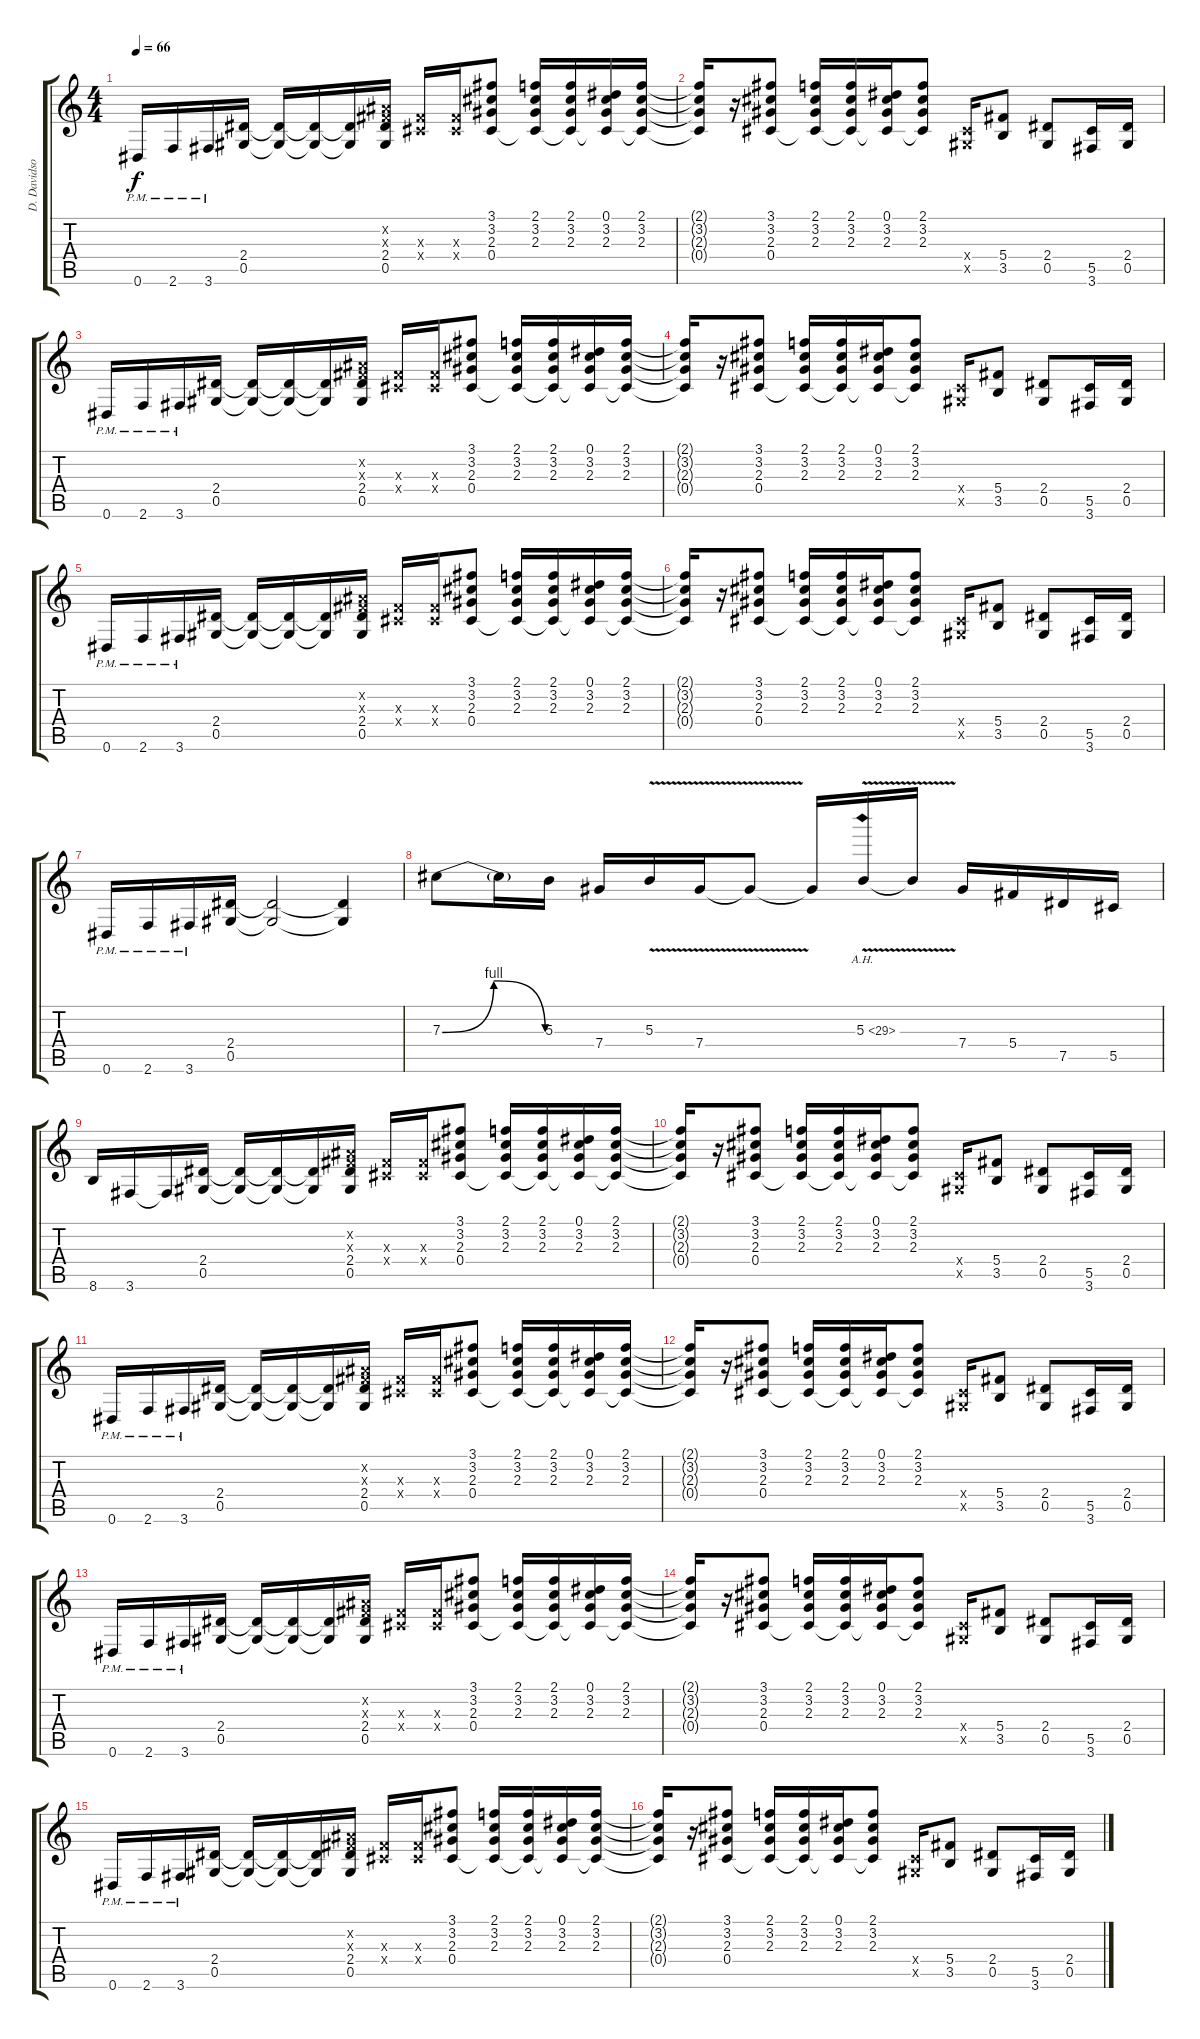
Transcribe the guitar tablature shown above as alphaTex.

\track ("D. Davidson" "D. Davidso") {instrument overdrivenguitar}
\staff {score tabs}
\tuning (Eb4 Bb3 Gb3 Db3 Ab2 Eb2) {hide}
\ts (4 4)
\tempo 66
\clef g2
\ks c
0.6{pm}.16{dy f} 2.6{pm}.16 3.6{pm}.16 (2.4 0.5).16 (2.4{t} 0.5{t}).16 (2.4{t} 0.5{t}).16 (2.4{t} 0.5{t}).16 (0.2{x} 0.3{x} 2.4 0.5).16 (0.3{x} 0.4{x}).16 (0.3{x} 0.4{x}).16 (3.1 3.2 2.3 0.4).8 (2.1 3.2 2.3 0.4{t}).16 (2.1 3.2 2.3 0.4{t}).16 (0.1 3.2 2.3 0.4{t}).16 (2.1 3.2 2.3 0.4{t}).16 |
(2.1{t} 3.2{t} 2.3{t} 0.4{t}).16 r.16 (3.1 3.2 2.3 0.4).8 (2.1 3.2 2.3 0.4{t}).16 (2.1 3.2 2.3 0.4{t}).16 (0.1 3.2 2.3 0.4{t}).16 (2.1 3.2 2.3 0.4{t}).8 (0.4{x} 0.5{x}).16 (5.4 3.5).8 (2.4 0.5).8 (5.5 3.6).16 (2.4 0.5).16 |
0.6{pm}.16 2.6{pm}.16 3.6{pm}.16 (2.4 0.5).16 (2.4{t} 0.5{t}).16 (2.4{t} 0.5{t}).16 (2.4{t} 0.5{t}).16 (0.2{x} 0.3{x} 2.4 0.5).16 (0.3{x} 0.4{x}).16 (0.3{x} 0.4{x}).16 (3.1 3.2 2.3 0.4).8 (2.1 3.2 2.3 0.4{t}).16 (2.1 3.2 2.3 0.4{t}).16 (0.1 3.2 2.3 0.4{t}).16 (2.1 3.2 2.3 0.4{t}).16 |
(2.1{t} 3.2{t} 2.3{t} 0.4{t}).16 r.16 (3.1 3.2 2.3 0.4).8 (2.1 3.2 2.3 0.4{t}).16 (2.1 3.2 2.3 0.4{t}).16 (0.1 3.2 2.3 0.4{t}).16 (2.1 3.2 2.3 0.4{t}).8 (0.4{x} 0.5{x}).16 (5.4 3.5).8 (2.4 0.5).8 (5.5 3.6).16 (2.4 0.5).16 |
0.6{pm}.16 2.6{pm}.16 3.6{pm}.16 (2.4 0.5).16 (2.4{t} 0.5{t}).16 (2.4{t} 0.5{t}).16 (2.4{t} 0.5{t}).16 (0.2{x} 0.3{x} 2.4 0.5).16 (0.3{x} 0.4{x}).16 (0.3{x} 0.4{x}).16 (3.1 3.2 2.3 0.4).8 (2.1 3.2 2.3 0.4{t}).16 (2.1 3.2 2.3 0.4{t}).16 (0.1 3.2 2.3 0.4{t}).16 (2.1 3.2 2.3 0.4{t}).16 |
(2.1{t} 3.2{t} 2.3{t} 0.4{t}).16 r.16 (3.1 3.2 2.3 0.4).8 (2.1 3.2 2.3 0.4{t}).16 (2.1 3.2 2.3 0.4{t}).16 (0.1 3.2 2.3 0.4{t}).16 (2.1 3.2 2.3 0.4{t}).8 (0.4{x} 0.5{x}).16 (5.4 3.5).8 (2.4 0.5).8 (5.5 3.6).16 (2.4 0.5).16 |
0.6{pm}.16 2.6{pm}.16 3.6{pm}.16 (2.4 0.5).16 (2.4{t} 0.5{t}).2 (2.4{t} 0.5{t}).4 |
7.3{be (bendrelease 0 0 15 4 45 4 60 0)}.8 7.3{t}.16 5.3.16 7.4.16 5.3{v}.16 7.4{v}.16 7.4{t}.8 7.4{t}.16 5.3{ah 24 v}.16 5.3{t}.16 7.4.16 5.4.16 7.5.16 5.5.16 |
8.6.16 3.6.16 3.6{t}.16 (2.4 0.5).16 (2.4{t} 0.5{t}).16 (2.4{t} 0.5{t}).16 (2.4{t} 0.5{t}).16 (0.2{x} 0.3{x} 2.4 0.5).16 (0.3{x} 0.4{x}).16 (0.3{x} 0.4{x}).16 (3.1 3.2 2.3 0.4).8 (2.1 3.2 2.3 0.4{t}).16 (2.1 3.2 2.3 0.4{t}).16 (0.1 3.2 2.3 0.4{t}).16 (2.1 3.2 2.3 0.4{t}).16 |
(2.1{t} 3.2{t} 2.3{t} 0.4{t}).16 r.16 (3.1 3.2 2.3 0.4).8 (2.1 3.2 2.3 0.4{t}).16 (2.1 3.2 2.3 0.4{t}).16 (0.1 3.2 2.3 0.4{t}).16 (2.1 3.2 2.3 0.4{t}).8 (0.4{x} 0.5{x}).16 (5.4 3.5).8 (2.4 0.5).8 (5.5 3.6).16 (2.4 0.5).16 |
0.6{pm}.16 2.6{pm}.16 3.6{pm}.16 (2.4 0.5).16 (2.4{t} 0.5{t}).16 (2.4{t} 0.5{t}).16 (2.4{t} 0.5{t}).16 (0.2{x} 0.3{x} 2.4 0.5).16 (0.3{x} 0.4{x}).16 (0.3{x} 0.4{x}).16 (3.1 3.2 2.3 0.4).8 (2.1 3.2 2.3 0.4{t}).16 (2.1 3.2 2.3 0.4{t}).16 (0.1 3.2 2.3 0.4{t}).16 (2.1 3.2 2.3 0.4{t}).16 |
(2.1{t} 3.2{t} 2.3{t} 0.4{t}).16 r.16 (3.1 3.2 2.3 0.4).8 (2.1 3.2 2.3 0.4{t}).16 (2.1 3.2 2.3 0.4{t}).16 (0.1 3.2 2.3 0.4{t}).16 (2.1 3.2 2.3 0.4{t}).8 (0.4{x} 0.5{x}).16 (5.4 3.5).8 (2.4 0.5).8 (5.5 3.6).16 (2.4 0.5).16 |
0.6{pm}.16 2.6{pm}.16 3.6{pm}.16 (2.4 0.5).16 (2.4{t} 0.5{t}).16 (2.4{t} 0.5{t}).16 (2.4{t} 0.5{t}).16 (0.2{x} 0.3{x} 2.4 0.5).16 (0.3{x} 0.4{x}).16 (0.3{x} 0.4{x}).16 (3.1 3.2 2.3 0.4).8 (2.1 3.2 2.3 0.4{t}).16 (2.1 3.2 2.3 0.4{t}).16 (0.1 3.2 2.3 0.4{t}).16 (2.1 3.2 2.3 0.4{t}).16 |
(2.1{t} 3.2{t} 2.3{t} 0.4{t}).16 r.16 (3.1 3.2 2.3 0.4).8 (2.1 3.2 2.3 0.4{t}).16 (2.1 3.2 2.3 0.4{t}).16 (0.1 3.2 2.3 0.4{t}).16 (2.1 3.2 2.3 0.4{t}).8 (0.4{x} 0.5{x}).16 (5.4 3.5).8 (2.4 0.5).8 (5.5 3.6).16 (2.4 0.5).16 |
0.6{pm}.16 2.6{pm}.16 3.6{pm}.16 (2.4 0.5).16 (2.4{t} 0.5{t}).16 (2.4{t} 0.5{t}).16 (2.4{t} 0.5{t}).16 (0.2{x} 0.3{x} 2.4 0.5).16 (0.3{x} 0.4{x}).16 (0.3{x} 0.4{x}).16 (3.1 3.2 2.3 0.4).8 (2.1 3.2 2.3 0.4{t}).16 (2.1 3.2 2.3 0.4{t}).16 (0.1 3.2 2.3 0.4{t}).16 (2.1 3.2 2.3 0.4{t}).16 |
(2.1{t} 3.2{t} 2.3{t} 0.4{t}).16 r.16 (3.1 3.2 2.3 0.4).8 (2.1 3.2 2.3 0.4{t}).16 (2.1 3.2 2.3 0.4{t}).16 (0.1 3.2 2.3 0.4{t}).16 (2.1 3.2 2.3 0.4{t}).8 (0.4{x} 0.5{x}).16 (5.4 3.5).8 (2.4 0.5).8 (5.5 3.6).16 (2.4 0.5).16
